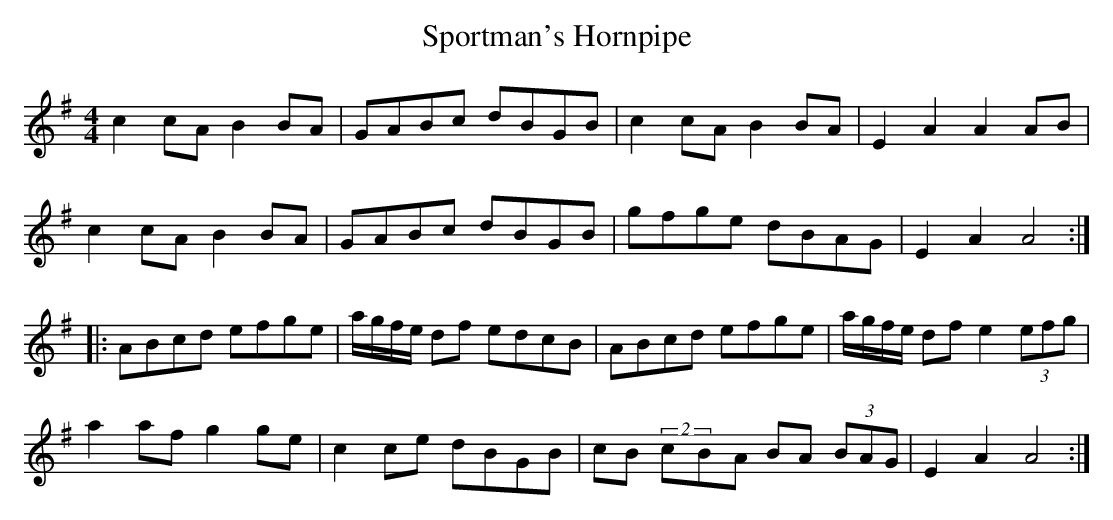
X:1
T:Sportman's Hornpipe
M:4/4
L:1/8
K:Em
c2 cA B2 BA | GABc dBGB | c2 cA B2 BA | E2A2 A2 AB |
c2 cA B2 BA | GABc dBGB | gfge dBAG | E2 A2 A4 ::
ABcd efge | a/g/f/e/ df edcB | ABcd efge | a/g/f/e/ df e2 (3efg |
 a2af g2ge | c2ce dBGB | cB (2cBA BA (3BAG | E2A2 A4 :|
